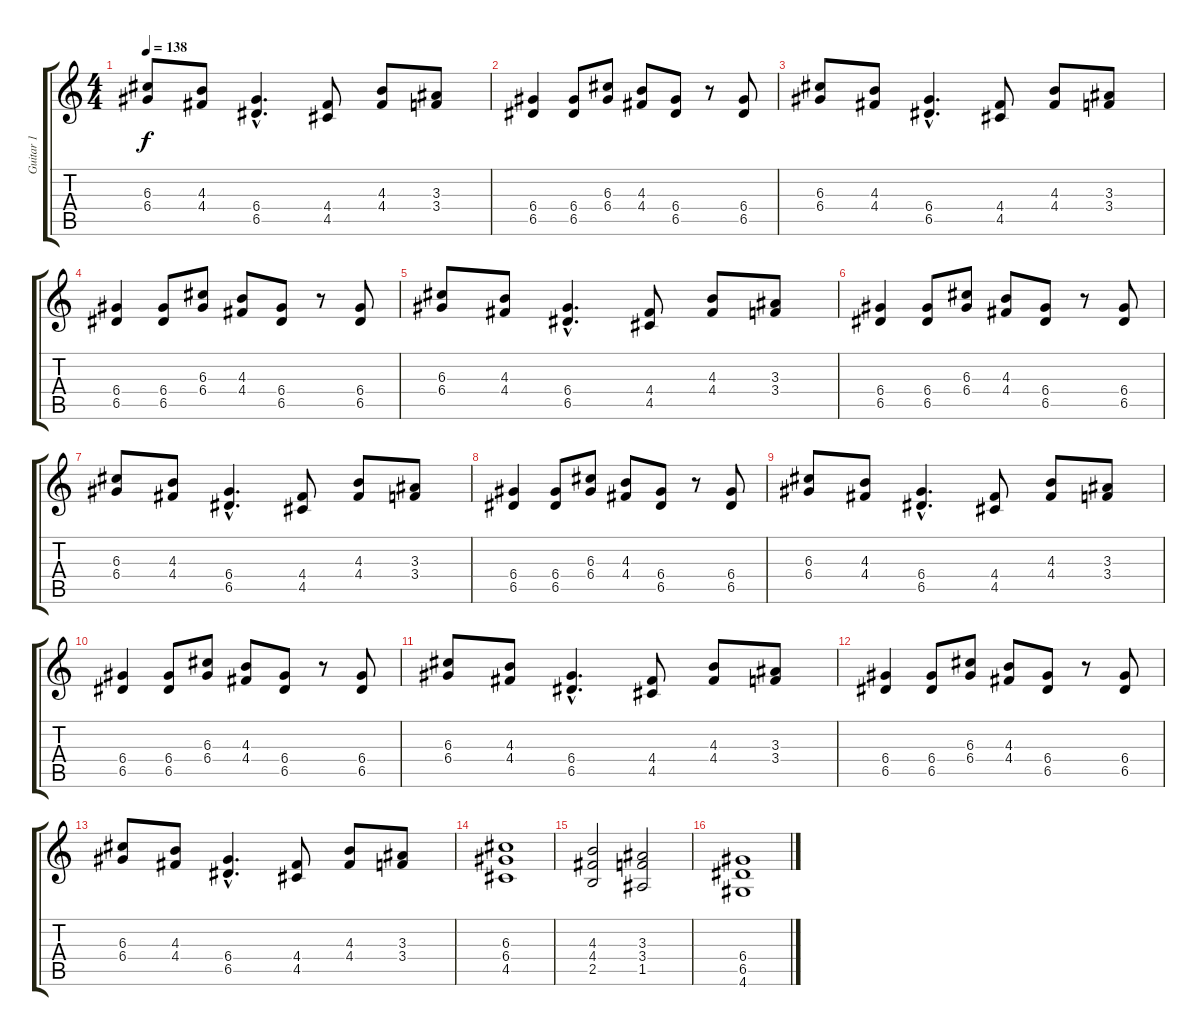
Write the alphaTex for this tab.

\track ("Guitar 1" "Guitar 1") {instrument overdrivenguitar}
\staff {score tabs}
\tuning (E4 B3 G3 D3 A2 E2) {hide}
\ts (4 4)
\tempo 138
\clef g2
\ks c
(6.3 6.4).8{dy f} (4.3 4.4).8 (6.4{hac} 6.5{hac}).4{d} (4.4 4.5).8 (4.3 4.4).8 (3.3 3.4).8 |
(6.4 6.5).4 (6.4 6.5).8 (6.3 6.4).8 (4.3 4.4).8 (6.4 6.5).8 r.8 (6.4 6.5).8 |
(6.3 6.4).8 (4.3 4.4).8 (6.4{hac} 6.5{hac}).4{d} (4.4 4.5).8 (4.3 4.4).8 (3.3 3.4).8 |
(6.4 6.5).4 (6.4 6.5).8 (6.3 6.4).8 (4.3 4.4).8 (6.4 6.5).8 r.8 (6.4 6.5).8 |
(6.3 6.4).8 (4.3 4.4).8 (6.4{hac} 6.5{hac}).4{d} (4.4 4.5).8 (4.3 4.4).8 (3.3 3.4).8 |
(6.4 6.5).4 (6.4 6.5).8 (6.3 6.4).8 (4.3 4.4).8 (6.4 6.5).8 r.8 (6.4 6.5).8 |
(6.3 6.4).8 (4.3 4.4).8 (6.4{hac} 6.5{hac}).4{d} (4.4 4.5).8 (4.3 4.4).8 (3.3 3.4).8 |
(6.4 6.5).4 (6.4 6.5).8 (6.3 6.4).8 (4.3 4.4).8 (6.4 6.5).8 r.8 (6.4 6.5).8 |
(6.3 6.4).8 (4.3 4.4).8 (6.4{hac} 6.5{hac}).4{d} (4.4 4.5).8 (4.3 4.4).8 (3.3 3.4).8 |
(6.4 6.5).4 (6.4 6.5).8 (6.3 6.4).8 (4.3 4.4).8 (6.4 6.5).8 r.8 (6.4 6.5).8 |
(6.3 6.4).8 (4.3 4.4).8 (6.4{hac} 6.5{hac}).4{d} (4.4 4.5).8 (4.3 4.4).8 (3.3 3.4).8 |
(6.4 6.5).4 (6.4 6.5).8 (6.3 6.4).8 (4.3 4.4).8 (6.4 6.5).8 r.8 (6.4 6.5).8 |
(6.3 6.4).8 (4.3 4.4).8 (6.4{hac} 6.5{hac}).4{d} (4.4 4.5).8 (4.3 4.4).8 (3.3 3.4).8 |
(6.3 6.4 4.5).1 |
(4.3 4.4 2.5).2 (3.3 3.4 1.5).2 |
(6.4 6.5 4.6).1
